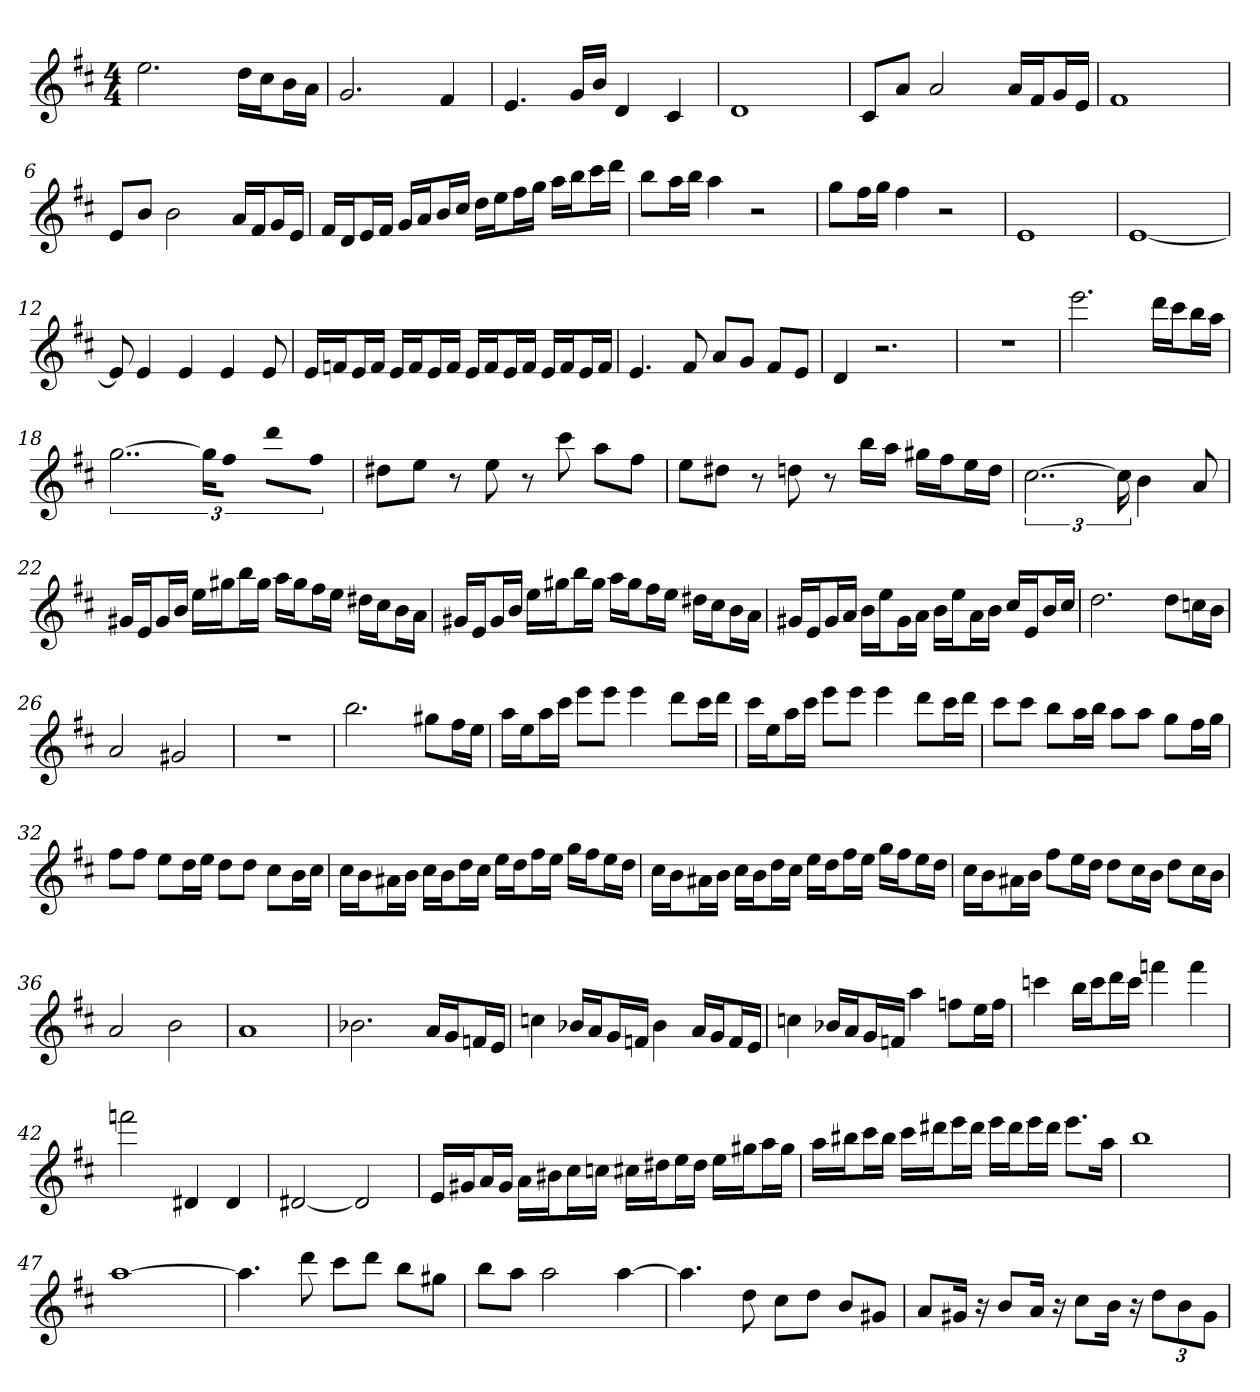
**kern
*part1
*staff1
*k[f#c#]
*D:
*M4/4
=
2.ee
16ddLL
16cc#J
16bL
16aJJ
=1
2.g
4f#
=2
4.e
16gLL
16bJJ
4d
4c#
=3
1d
=4
8c#L
8aJ
2a
16aLL
16f#J
16gL
16eJJ
=5
1f#
=6
8eL
8bJ
2b
16aLL
16f#J
16gL
16eJJ
=7
16f#LL
16dJ
16eL
16f#JJ
16gLL
16aJ
16bL
16cc#JJ
16ddLL
16eeJ
16ff#L
16ggJJ
16aaLL
16bbJ
16ccc#L
16dddJJ
=8
8bbL
16aaL
16bbJJ
4aa
2r
=9
8ggL
16ff#L
16ggJJ
4ff#
2r
=10
1e
=11
[1e
=12
8e]
4e
4e
4e
8e
=13
16eLL
16fnJ
16eL
16fJJ
16eLL
16fJ
16eL
16fJJ
16eLL
16fJ
16eL
16fJJ
16eLL
16fJ
16eL
16fJJ
=14
4.e
8f#
8aL
8gJ
8f#L
8eJ
=15
4d
2.r
=16
1r
=17
2.eee
16dddLL
16ccc#J
16bbL
16aaJJ
=18
[3..gg
24ggKL]
8ff#J
8dddL
8ff#J
=19
8dd#XL
8eeJ
8r
8ee
8r
8ccc#
8aaL
8ff#J
=20
8eeL
8dd#XJ
8r
8ddn
8r
16bbLL
16aaJJ
16gg#XLL
16ff#J
16eeL
16ddJJ
=21
[3..cc#
24cc#]
4b
8a
=22
16g#XLL
16eJ
16g#L
16bJJ
16eeLL
16gg#XJ
16bbL
16gg#JJ
16aaLL
16gg#J
16ff#L
16eeJJ
16dd#XLL
16cc#J
16bL
16aJJ
=23
16g#XLL
16eJ
16g#L
16bJJ
16eeLL
16gg#XJ
16bbL
16gg#JJ
16aaLL
16gg#J
16ff#L
16eeJJ
16dd#XLL
16cc#J
16bL
16aJJ
=24
16g#XLL
16eJ
16g#L
16aJJ
16bLL
16eeJ
16g#L
16aJJ
16bLL
16eeJ
16aL
16bJJ
16cc#LL
16eJ
16bL
16cc#JJ
=25
2.dd
8ddL
16ccnL
16bJJ
=26
2a
2g#X
=27
1r
=28
2.bb
8gg#XL
16ff#L
16eeJJ
=29
16aaLL
16eeJ
16aaL
16ccc#JJ
8eeeL
8eeeJ
4eee
8dddL
16ccc#L
16dddJJ
=30
16ccc#LL
16eeJ
16aaL
16ccc#JJ
8eeeL
8eeeJ
4eee
8dddL
16ccc#L
16dddJJ
=31
8ccc#L
8ccc#J
8bbL
16aaL
16bbJJ
8aaL
8aaJ
8ggL
16ff#L
16ggJJ
=32
8ff#L
8ff#J
8eeL
16ddL
16eeJJ
8ddL
8ddJ
8cc#L
16bL
16cc#JJ
=33
16cc#LL
16bJ
16a#XL
16bJJ
16cc#LL
16bJ
16ddL
16cc#JJ
16eeLL
16ddJ
16ff#L
16eeJJ
16ggLL
16ff#J
16eeL
16ddJJ
=34
16cc#LL
16bJ
16a#XL
16bJJ
16cc#LL
16bJ
16ddL
16cc#JJ
16eeLL
16ddJ
16ff#L
16eeJJ
16ggLL
16ff#J
16eeL
16ddJJ
=35
16cc#LL
16bJ
16a#XL
16bJJ
8ff#L
16eeL
16ddJJ
8ddL
16cc#L
16bJJ
8ddL
16cc#L
16bJJ
=36
2a
2b
=37
1a
=38
2.b-X
16aLL
16gJ
16fnL
16eJJ
=39
4ccn
16b-XLL
16aJ
16gL
16fnJJ
4b-
16aLL
16gJ
16fL
16eJJ
=40
4ccn
16b-XLL
16aJ
16gL
16fnJJ
4aa
8ffnL
16eeL
16ffJJ
=41
4cccn
16bbLL
16cccJ
16dddL
16cccJJ
4fffn
4fff
=42
2fffn
4d#X
4d#
=43
[2d#X
2d#]
=44
16eLL
16g#XJ
16aL
16g#JJ
16aLL
16b#XJ
16cc#L
16ccnJJ
16cc#XLL
16dd#XJ
16eeL
16dd#JJ
16eeLL
16gg#XJ
16aaL
16gg#JJ
=45
16aaLL
16bb#XJ
16ccc#L
16bb#JJ
16ccc#LL
16ddd#XJ
16eeeL
16ddd#JJ
16eeeLL
16ddd#J
16eeeL
16ddd#JJ
8.eeeL
16aaJk
=46
1bb
=47
[1aa
=48
4.aa]
8ddd
8ccc#L
8dddJ
8bbL
8gg#XJ
=49
8bbL
8aaJ
2aa
[4aa
=50
4.aa]
8dd
8cc#L
8ddJ
8bL
8g#XJ
=51
8aL
16g#XJk
16r
8bL
16aJk
16r
8cc#L
16bJk
16r
12ddL
12b
12g#J
=
*-
